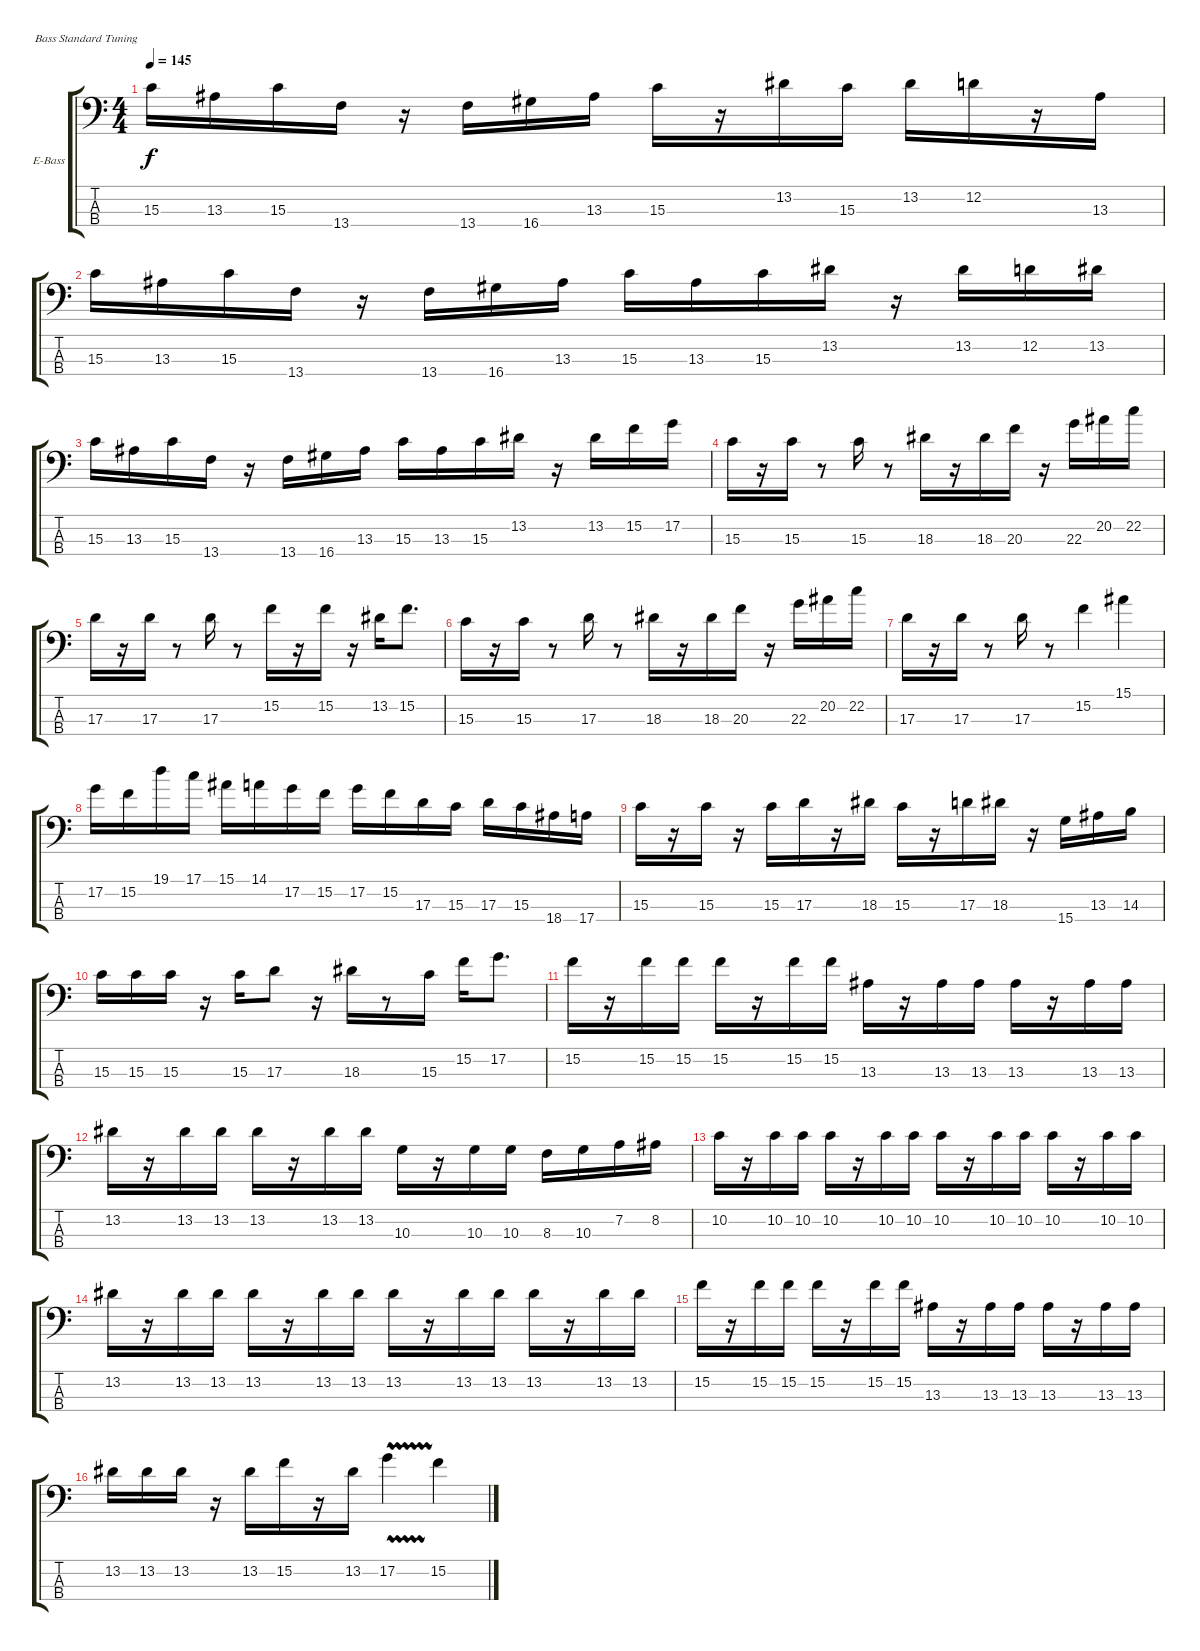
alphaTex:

\defaultSystemsLayout 4
\bracketExtendMode groupsimilarinstruments
\firstSystemTrackNameOrientation horizontal
\otherSystemsTrackNameOrientation horizontal
\track ("Electric Bass" "E-Bass") {instrument electricbassfinger}
\staff {score tabs}
\tuning (G2 D2 A1 E1)
\ts (4 4)
\tempo 145
\clef f4
\ks c
15.3.16{dy f} 13.3.16 15.3.16 13.4.16 r.16 13.4.16 16.4.16 13.3.16 15.3.16 r.16 13.2.16 15.3.16 13.2.16 12.2.16 r.16 13.3.16 |
15.3.16 13.3.16 15.3.16 13.4.16 r.16 13.4.16 16.4.16 13.3.16 15.3.16 13.3.16 15.3.16 13.2.16 r.16 13.2.16 12.2.16 13.2.16 |
15.3.16 13.3.16 15.3.16 13.4.16 r.16 13.4.16 16.4.16 13.3.16 15.3.16 13.3.16 15.3.16 13.2.16 r.16 13.2.16 15.2.16 17.2.16 |
15.3.16 r.16 15.3.16 r.8 15.3.16 r.8 18.3.16 r.16 18.3.16 20.3.16 r.16 22.3.16 20.2.16 22.2.16 |
17.3.16 r.16 17.3.16 r.8 17.3.16 r.8 15.2.16 r.16 15.2.16 r.16 13.2.16 15.2.8{d} |
15.3.16 r.16 15.3.16 r.8 17.3.16 r.8 18.3.16 r.16 18.3.16 20.3.16 r.16 22.3.16 20.2.16 22.2.16 |
17.3.16 r.16 17.3.16 r.8 17.3.16 r.8 15.2.4 15.1.4 |
17.2.16 15.2.16 19.1.16 17.1.16 15.1.16 14.1.16 17.2.16 15.2.16 17.2.16 15.2.16 17.3.16 15.3.16 17.3.16 15.3.16 18.4.16 17.4.16 |
15.3.16 r.16 15.3.16 r.16 15.3.16 17.3.16 r.16 18.3.16 15.3.16 r.16 17.3.16 18.3.16 r.16 15.4.16 13.3.16 14.3.16 |
15.3.16 15.3.16 15.3.16 r.16 15.3.16 17.3.8 r.16 18.3.16 r.8 15.3.16 15.2.16 17.2.8{d} |
15.2.16 r.16 15.2.16 15.2.16 15.2.16 r.16 15.2.16 15.2.16 13.3.16 r.16 13.3.16 13.3.16 13.3.16 r.16 13.3.16 13.3.16 |
13.2.16 r.16 13.2.16 13.2.16 13.2.16 r.16 13.2.16 13.2.16 10.3.16 r.16 10.3.16 10.3.16 8.3.16 10.3.16 7.2.16 8.2.16 |
10.2.16 r.16 10.2.16 10.2.16 10.2.16 r.16 10.2.16 10.2.16 10.2.16 r.16 10.2.16 10.2.16 10.2.16 r.16 10.2.16 10.2.16 |
13.2.16 r.16 13.2.16 13.2.16 13.2.16 r.16 13.2.16 13.2.16 13.2.16 r.16 13.2.16 13.2.16 13.2.16 r.16 13.2.16 13.2.16 |
15.2.16 r.16 15.2.16 15.2.16 15.2.16 r.16 15.2.16 15.2.16 13.3.16 r.16 13.3.16 13.3.16 13.3.16 r.16 13.3.16 13.3.16 |
13.2.16 13.2.16 13.2.16 r.16 13.2.16 15.2.16 r.16 13.2.16 17.2{vw}.4 15.2.4
